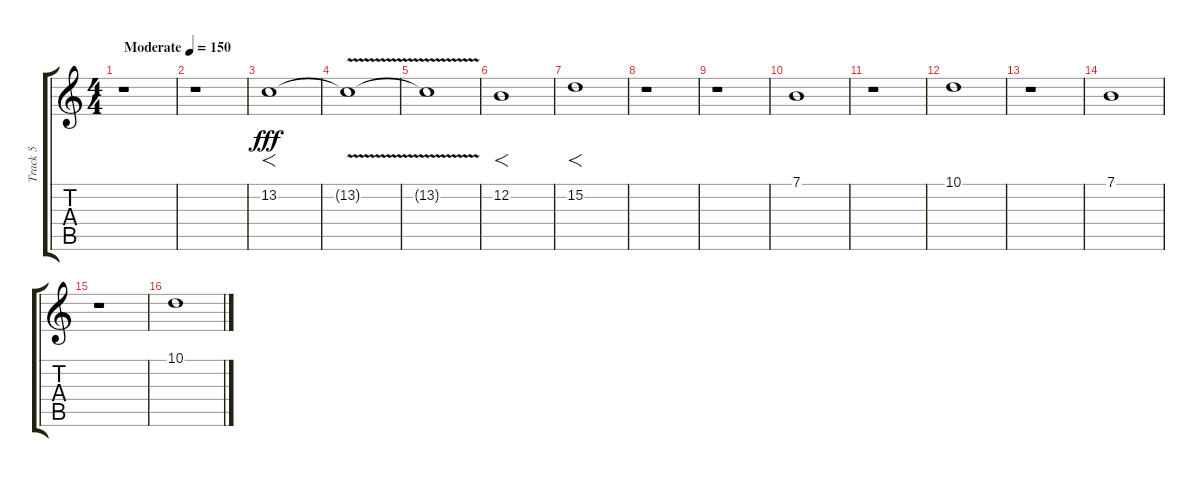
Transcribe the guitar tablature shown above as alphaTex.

\track ("Track 5" "Track 5") {instrument orchestralharp}
\staff {score tabs}
\tuning (E4 B3 G3 D3 A2 E2) {hide}
\ts (4 4)
\tempo (150 "Moderate")
\clef g2
\ks c
r.1{dy fff instrument orchestralharp} |
r.1 |
13.2.1{f} |
13.2{v t}.1 |
13.2{v t}.1 |
12.2.1{f} |
15.2.1{f} |
r.1 |
r.1 |
7.1.1 |
r.1 |
10.1.1 |
r.1 |
7.1.1 |
r.1 |
10.1.1
